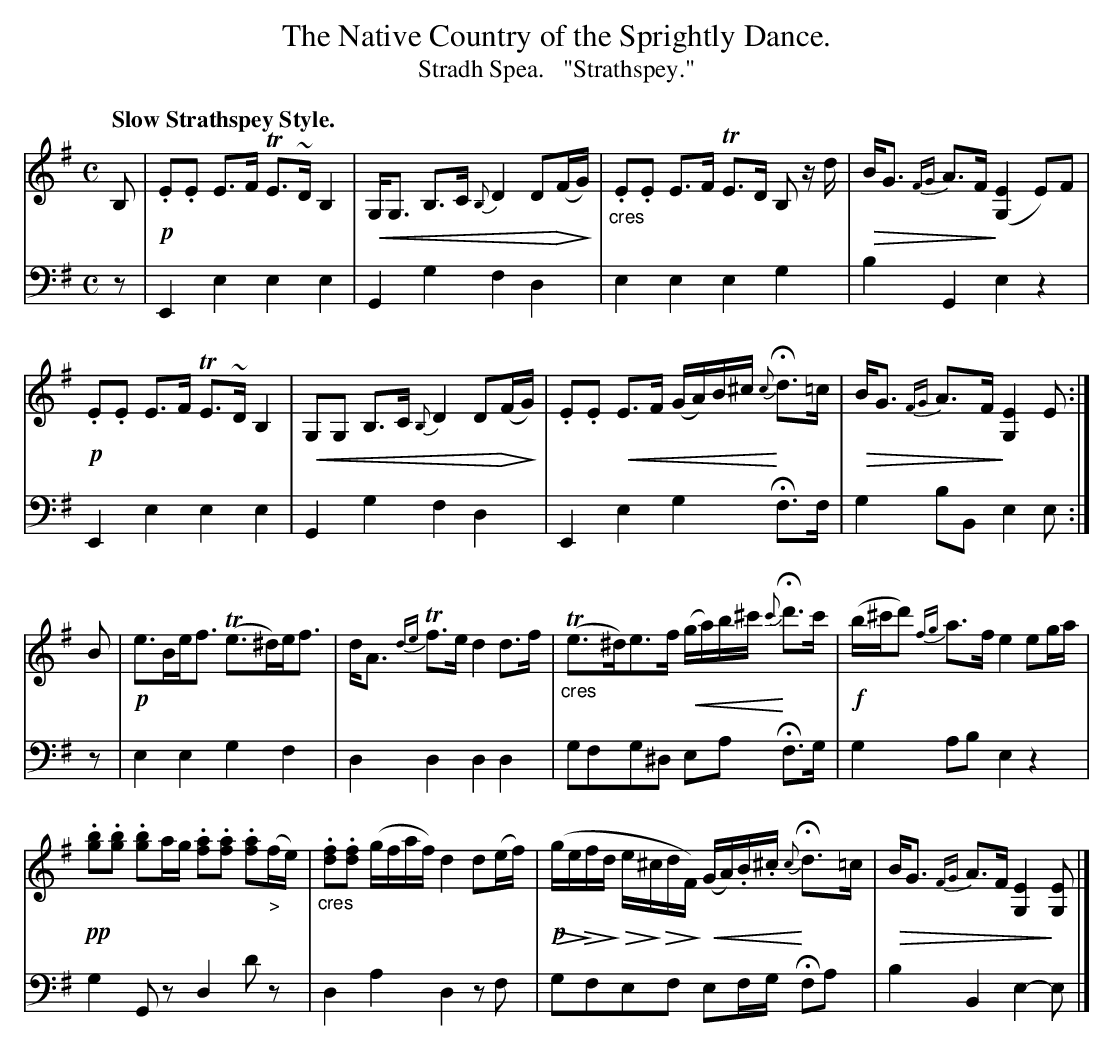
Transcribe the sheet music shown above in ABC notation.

X:1
T: The Native Country of the Sprightly Dance.
T: Stradh Spea.   "Strathspey."
U: p=!crescendo(!
U: P=!crescendo)!
U: Q=!diminuendo(!
U: q=!diminuendo)!
M: C
L: 1/8
Q: "Slow Strathspey Style."
K: Em
V: 1 staves=2
B, |\
!p!.E.E E>F TE>~D B,2 | pG,<G, B,>C {B,}D2 DP(QF/qG/) |\
"_cres".E.E E>F TE>D B, z/d/ | QB<G {FG}A>F (q[E2G,2] E)F |
!p!.E.E E>F TE>~D B,2 | pG,G, B,>C {B,}D2 DP(QF/qG/) |\
.E.E pE>F (G/A/)B/^c/ {c}PHd>=c | QB<G  {FG}A>F q[E2G,2] E :|
B |\
!p!e>Be<f (Te>^d)e<f | d<A {de}Tf>e d2 d>f |\
"_cres"(Te>^d)e>f p(g/a/)b/^c'/ {c'}PHd'>c' |!f!(b/^c'/d') {fg}a>f e2 eg/a/ |
!pp!.[bg].[bg] .[bg]a/g/ .[af].[af] .[af]("_>"f/e/) | "_cres".[fd].[fd] (g/f/a/f/) d2 d(e/f/) |\
!p!(Qg/qe/Qf/qd/ Qe/q^c/Qd/qF/) p(G/A/).B/.^c/ {c}PHd>=c | QB<G {FG}A>F [E2G,2] q[EG,] |]
V: 2 clef=bass middle=d
z | E2e2 e2e2 | G2g2 f2d2 | e2e2 e2g2 | b2G2 e2z2 |
E2e2 e2e2 | G2g2 f2d2 | E2e2 g2Hf>f | g2 bB e2 e :| z |
e2e2 g2f2 | d2d2 d2d2 | gfg^d ea Hf>g | g2ab e2z2 |
g2Gz d2d'z | d2a2 d2zf | gfef ef/g/ Hfa | b2B2 e2-e |]
